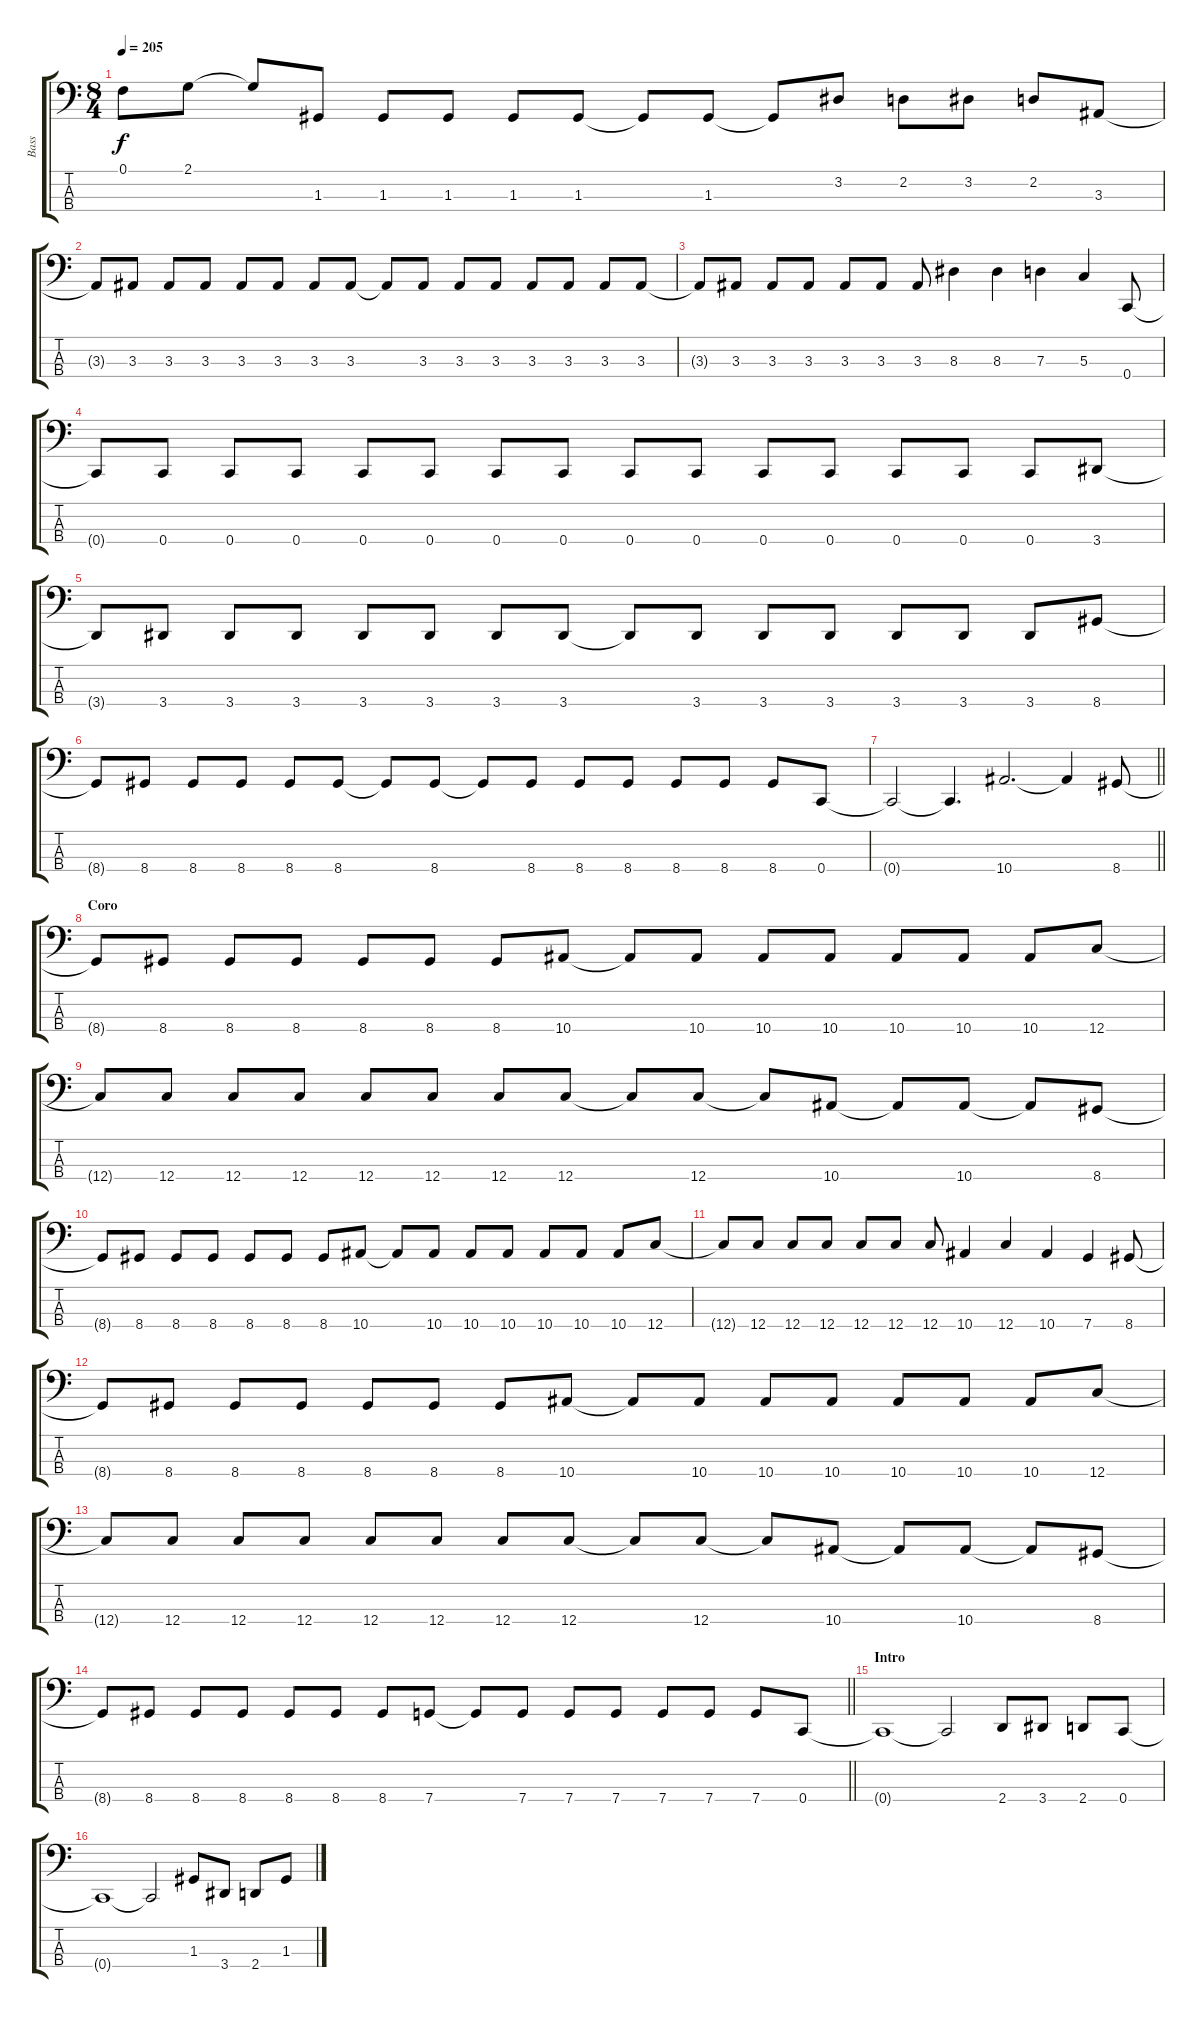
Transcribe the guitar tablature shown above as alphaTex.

\track ("Bass" "Bass") {instrument slapbass2}
\staff {score tabs}
\tuning (F2 C2 G1 C1) {hide}
\ts (8 4)
\tempo 205
\clef f4
\ks c
0.1{t}.8{dy f} 2.1.8 2.1{t}.8 1.3.8 1.3.8 1.3.8 1.3.8 1.3.8 1.3{t}.8 1.3.8 1.3{t}.8 3.2.8 2.2.8 3.2.8 2.2.8 3.3.8 |
3.3{t}.8 3.3.8 3.3.8 3.3.8 3.3.8 3.3.8 3.3.8 3.3.8 3.3{t}.8 3.3.8 3.3.8 3.3.8 3.3.8 3.3.8 3.3.8 3.3.8 |
3.3{t}.8 3.3.8 3.3.8 3.3.8 3.3.8 3.3.8 3.3.8 8.3.4 8.3.4 7.3.4 5.3.4 0.4.8 |
0.4{t}.8 0.4.8 0.4.8 0.4.8 0.4.8 0.4.8 0.4.8 0.4.8 0.4.8 0.4.8 0.4.8 0.4.8 0.4.8 0.4.8 0.4.8 3.4.8 |
3.4{t}.8 3.4.8 3.4.8 3.4.8 3.4.8 3.4.8 3.4.8 3.4.8 3.4{t}.8 3.4.8 3.4.8 3.4.8 3.4.8 3.4.8 3.4.8 8.4.8 |
8.4{t}.8 8.4.8 8.4.8 8.4.8 8.4.8 8.4.8 8.4{t}.8 8.4.8 8.4{t}.8 8.4.8 8.4.8 8.4.8 8.4.8 8.4.8 8.4.8 0.4.8 |
\barLineRight lightlight
0.4{t}.2 0.4{t}.4{d} 10.4.2{d} 10.4{t}.4 8.4.8 |
\section ("" "Coro")
8.4{t}.8 8.4.8 8.4.8 8.4.8 8.4.8 8.4.8 8.4.8 10.4.8 10.4{t}.8 10.4.8 10.4.8 10.4.8 10.4.8 10.4.8 10.4.8 12.4.8 |
12.4{t}.8 12.4.8 12.4.8 12.4.8 12.4.8 12.4.8 12.4.8 12.4.8 12.4{t}.8 12.4.8 12.4{t}.8 10.4.8 10.4{t}.8 10.4.8 10.4{t}.8 8.4.8 |
8.4{t}.8 8.4.8 8.4.8 8.4.8 8.4.8 8.4.8 8.4.8 10.4.8 10.4{t}.8 10.4.8 10.4.8 10.4.8 10.4.8 10.4.8 10.4.8 12.4.8 |
12.4{t}.8 12.4.8 12.4.8 12.4.8 12.4.8 12.4.8 12.4.8 10.4.4 12.4.4 10.4.4 7.4.4 8.4.8 |
8.4{t}.8 8.4.8 8.4.8 8.4.8 8.4.8 8.4.8 8.4.8 10.4.8 10.4{t}.8 10.4.8 10.4.8 10.4.8 10.4.8 10.4.8 10.4.8 12.4.8 |
12.4{t}.8 12.4.8 12.4.8 12.4.8 12.4.8 12.4.8 12.4.8 12.4.8 12.4{t}.8 12.4.8 12.4{t}.8 10.4.8 10.4{t}.8 10.4.8 10.4{t}.8 8.4.8 |
\barLineRight lightlight
8.4{t}.8 8.4.8 8.4.8 8.4.8 8.4.8 8.4.8 8.4.8 7.4.8 7.4{t}.8 7.4.8 7.4.8 7.4.8 7.4.8 7.4.8 7.4.8 0.4.8 |
\section ("" "Intro")
0.4{t}.1 0.4{t}.2 2.4.8 3.4.8 2.4.8 0.4.8 |
0.4{t}.1 0.4{t}.2 1.3.8 3.4.8 2.4.8 1.3.8
